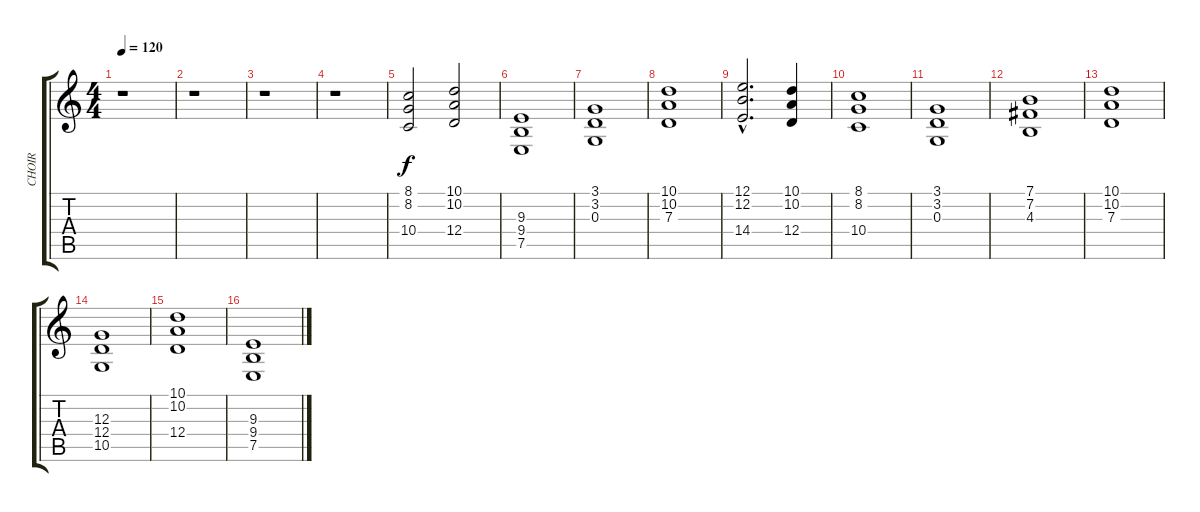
\track (" CHOIR" " CHOIR") {instrument choiraahs}
\staff {score tabs}
\tuning (E4 B3 G3 D3 A2 E2) {hide}
\ts (4 4)
\tempo 120
\clef g2
\ks c
r.1{dy f} |
r.1 |
r.1 |
r.1 |
(8.1 8.2 10.4).2 (10.1 10.2 12.4).2 |
(9.3 9.4 7.5).1 |
(3.1 3.2 0.3).1 |
(10.1 10.2 7.3).1 |
(12.1{hac} 12.2{hac} 14.4{hac}).2{d} (10.1 10.2 12.4).4 |
(8.1 8.2 10.4).1 |
(3.1 3.2 0.3).1 |
(7.1 7.2 4.3).1 |
(10.1 10.2 7.3).1 |
(12.3 12.4 10.5).1 |
(10.1 10.2 12.4).1 |
(9.3 9.4 7.5).1
